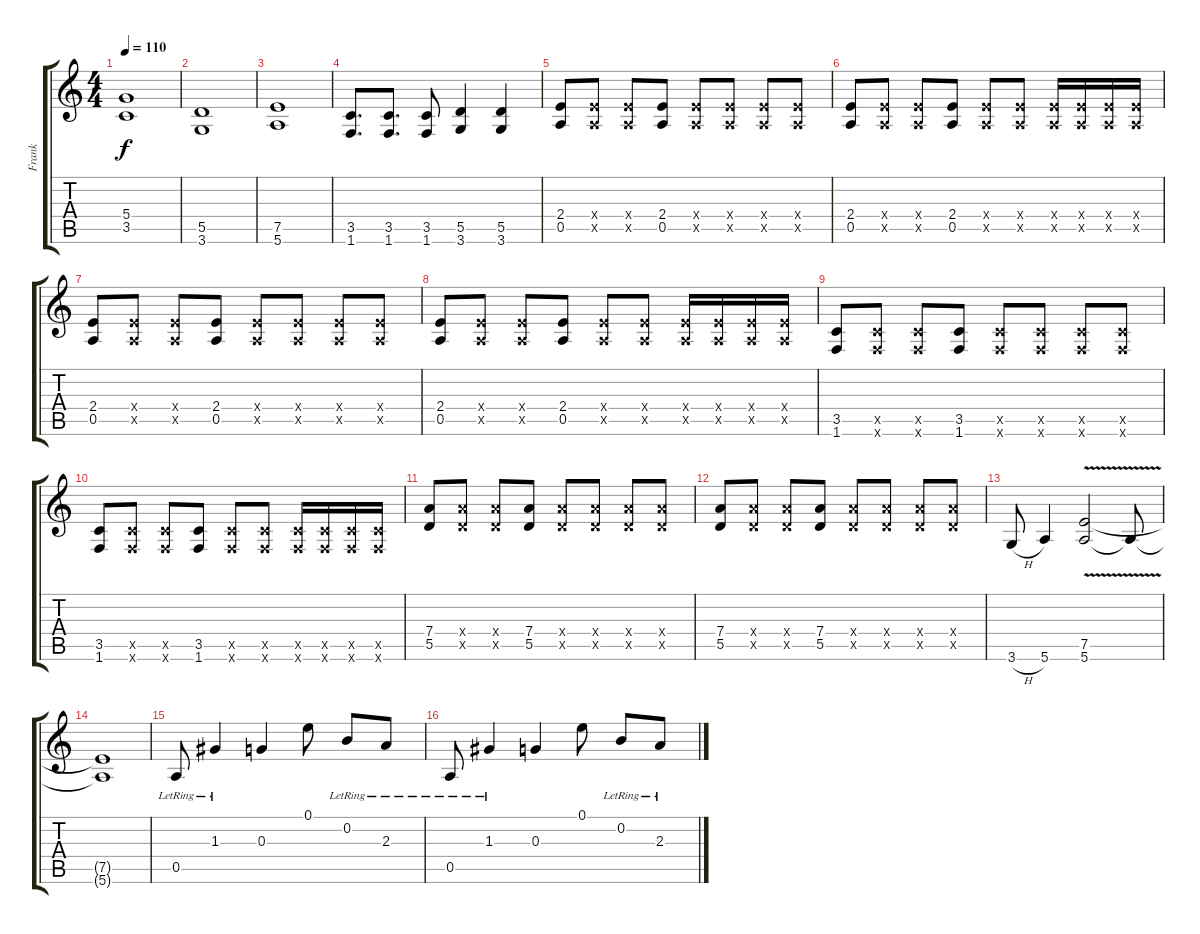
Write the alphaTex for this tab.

\track ("Frank" "Frank") {instrument distortionguitar}
\staff {score tabs}
\tuning (E4 B3 G3 D3 A2 E2) {hide}
\ts (4 4)
\tempo 110
\clef g2
\ks c
(5.4 3.5).1{dy f} |
(5.5 3.6).1 |
(7.5 5.6).1 |
(3.5 1.6).8{d} (3.5 1.6).8{d} (3.5 1.6).8 (5.5 3.6).4 (5.5 3.6).4 |
(2.4 0.5).8{volume 7 instrument distortionguitar} (2.4{x} 0.5{x}).8 (2.4{x} 0.5{x}).8 (2.4 0.5).8 (2.4{x} 0.5{x}).8 (2.4{x} 0.5{x}).8 (2.4{x} 0.5{x}).8 (2.4{x} 0.5{x}).8 |
(2.4 0.5).8 (2.4{x} 0.5{x}).8 (2.4{x} 0.5{x}).8 (2.4 0.5).8 (2.4{x} 0.5{x}).8 (2.4{x} 0.5{x}).8 (2.4{x} 0.5{x}).16 (2.4{x} 0.5{x}).16 (2.4{x} 0.5{x}).16 (2.4{x} 0.5{x}).16 |
(2.4 0.5).8 (2.4{x} 0.5{x}).8 (2.4{x} 0.5{x}).8 (2.4 0.5).8 (2.4{x} 0.5{x}).8 (2.4{x} 0.5{x}).8 (2.4{x} 0.5{x}).8 (2.4{x} 0.5{x}).8 |
(2.4 0.5).8 (2.4{x} 0.5{x}).8 (2.4{x} 0.5{x}).8 (2.4 0.5).8 (2.4{x} 0.5{x}).8 (2.4{x} 0.5{x}).8 (2.4{x} 0.5{x}).16 (2.4{x} 0.5{x}).16 (2.4{x} 0.5{x}).16 (2.4{x} 0.5{x}).16 |
(3.5 1.6).8 (3.5{x} 1.6{x}).8 (3.5{x} 1.6{x}).8 (3.5 1.6).8 (3.5{x} 1.6{x}).8 (3.5{x} 1.6{x}).8 (3.5{x} 1.6{x}).8 (3.5{x} 1.6{x}).8 |
(3.5 1.6).8 (3.5{x} 1.6{x}).8 (3.5{x} 1.6{x}).8 (3.5 1.6).8 (3.5{x} 1.6{x}).8 (3.5{x} 1.6{x}).8 (3.5{x} 1.6{x}).16 (3.5{x} 1.6{x}).16 (3.5{x} 1.6{x}).16 (3.5{x} 1.6{x}).16 |
(7.4 5.5).8 (7.4{x} 5.5{x}).8 (7.4{x} 5.5{x}).8 (7.4 5.5).8 (7.4{x} 5.5{x}).8 (7.4{x} 5.5{x}).8 (7.4{x} 5.5{x}).8 (7.4{x} 5.5{x}).8 |
(7.4 5.5).8 (7.4{x} 5.5{x}).8 (7.4{x} 5.5{x}).8 (7.4 5.5).8 (7.4{x} 5.5{x}).8 (7.4{x} 5.5{x}).8 (7.4{x} 5.5{x}).8 (7.4{x} 5.5{x}).8 |
3.6{h}.8 5.6.4 (7.5 5.6{v}).2 5.6{t}.8 |
(7.5{t} 5.6{t}).1 |
0.5{lr}.8{volume 16 instrument acousticguitarnylon} 1.3{lr}.4 0.3.4 0.1.8 0.2{lr}.8 2.3{lr}.8 |
0.5{lr}.8 1.3{lr}.4 0.3.4 0.1.8 0.2{lr}.8 2.3{lr}.8
